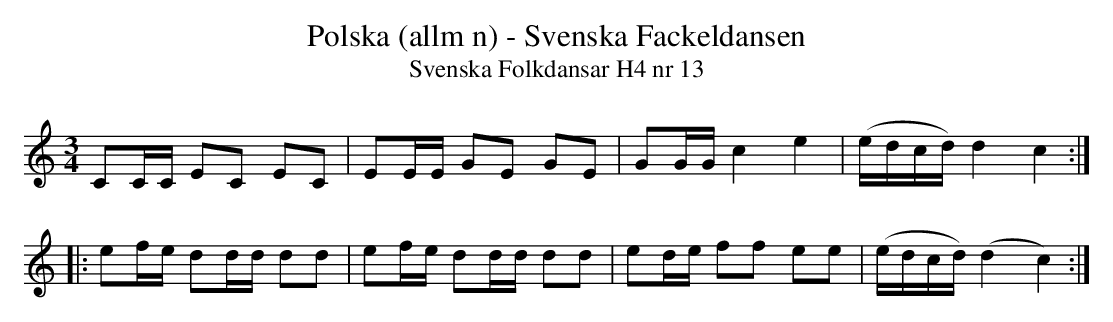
X:1
T:Polska (allm n) - Svenska Fackeldansen
T:Svenska Folkdansar H4 nr 13
L:1/8
M:3/4
L:1/8
K:C
CC/C/ EC EC | EE/E/ GE GE | GG/G/ c2 e2 | (e/d/c/d/) d2 c2 ::
ef/e/ dd/d/ dd | ef/e/ dd/d/ dd | ed/e/ ff ee | (e/d/c/d/) (d2 c2) :|
